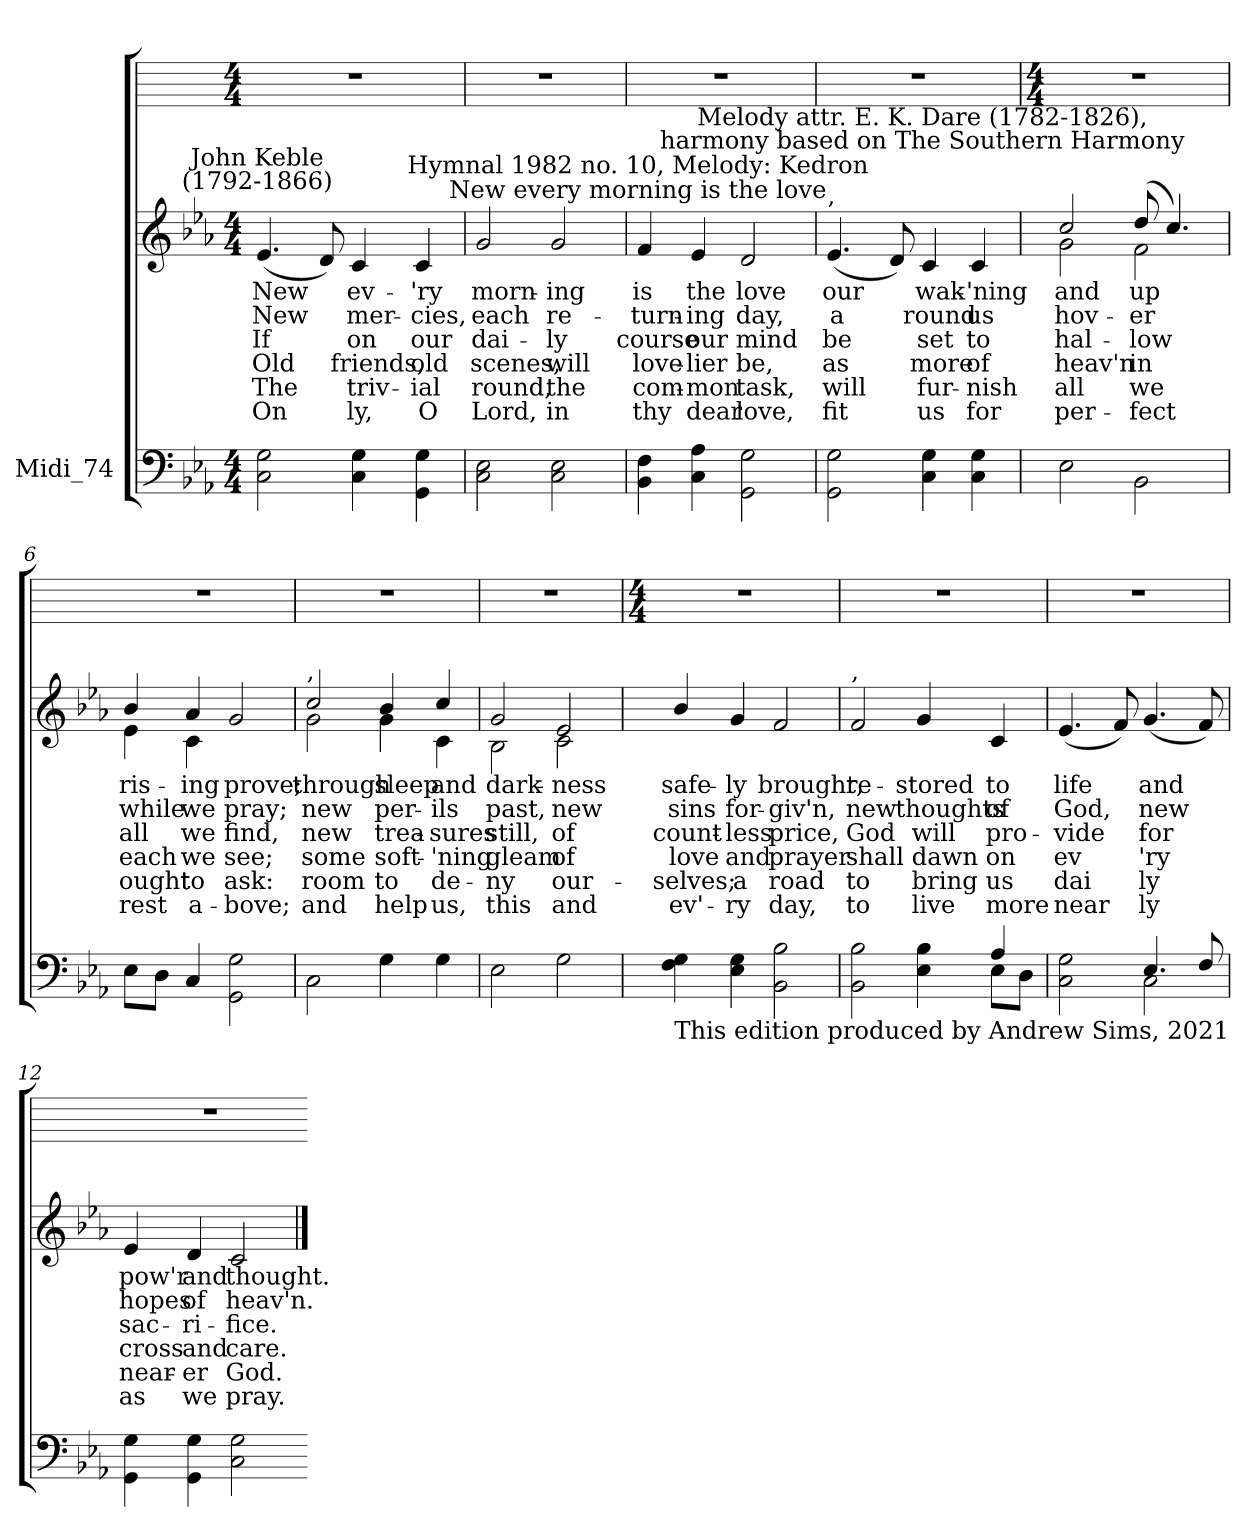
**kern	**kern	**text	**text	**text	**text	**text	**text	**kern
*part3	*part2	*part2	*part2	*part2	*part2	*part2	*part2	*part1
*staff3	*staff2	*staff2	*staff2	*staff2	*staff2	*staff2	*staff2	*staff1
*I"Midi_74	*	*	*	*	*	*	*	*
*clefF4	*clefG2	*	*	*	*	*	*	*
*k[b-e-a-]	*k[b-e-a-]	*	*	*	*	*	*	*
*E-:	*E-:	*	*	*	*	*	*	*
*M4/4	*M4/4	*	*	*	*	*	*	*M4/4
=1	=1	=1	=1	=1	=1	=1	=1	=1
*^	*	*	*	*	*	*	*	*
!	!	!LO:TX:a:cj:t=John Keble\n(1792-1866)	!	!	!	!	!	!	!
!	!	!	!LO:LY:b	!LO:LY:b	!LO:LY:b	!LO:LY:b	!LO:LY:b	!LO:LY:b	!
1ryy	2C\ 2G\	(<4.e-	New	New	If	Old	The	On	1r
.	.	8d)	.	.	.	.	.	.	.
!	!	!	!LO:LY:b	!LO:LY:b	!LO:LY:b	!LO:LY:b	!LO:LY:b	!LO:LY:b	!
.	4C\ 4G\	4c	ev-	-mer-	-on	friends,	triv-	-ly,	.
!	!	!	!LO:LY:b	!LO:LY:b	!LO:LY:b	!LO:LY:b	!LO:LY:b	!LO:LY:b	!
.	4GG\ 4G\	4c	'ry	cies,	our	old	ial	O	.
=2	=2	=2	=2	=2	=2	=2	=2	=2	=2
!	!	!	!LO:LY:b	!LO:LY:b	!LO:LY:b	!LO:LY:b	!LO:LY:b	!LO:LY:b	!
1ryy	2C\ 2E-\	2g	morn-	-each	dai-	-scenes,	round,	Lord,	1r
!	!	!	!LO:LY:b	!LO:LY:b	!LO:LY:b	!LO:LY:b	!LO:LY:b	!LO:LY:b	!
.	2C\ 2E-\	2g	ing	re-	-ly	will	the	in	.
=3	=3	=3	=3	=3	=3	=3	=3	=3	=3
!	!	!LO:TX:a:cj:t=New every morning is the love	!	!	!	!	!	!	!
!	!	!LO:TX:a:cj:t=Hymnal 1982 no. 10, Melody&colon; Kedron	!	!	!	!	!	!	!
!	!	!	!LO:LY:b	!LO:LY:b	!LO:LY:b	!LO:LY:b	!LO:LY:b	!LO:LY:b	!
1ryy	4BB-\ 4F\	4f	is	turn-	-course	love-	-com-	-thy	1r
!	!	!	!LO:LY:b	!LO:LY:b	!LO:LY:b	!LO:LY:b	!LO:LY:b	!LO:LY:b	!
.	4C\ 4A-\	4e-	the	ing	our	lier	mon	dear	.
!	!	!	!LO:LY:b	!LO:LY:b	!LO:LY:b	!LO:LY:b	!LO:LY:b	!LO:LY:b	!
.	2GG\ 2G\	2d	love	day,	mind	be,	task,	love,	.
=4	=4	=4	=4	=4	=4	=4	=4	=4	=4
!	!	!LO:TX:a:t=,	!	!	!	!	!	!	!
!	!	!	!LO:LY:b	!LO:LY:b	!LO:LY:b	!LO:LY:b	!LO:LY:b	!LO:LY:b	!
1ryy	2GG\ 2G\	(<4.e-	our	a	be	as	will	fit	1r
.	.	8d)	.	.	.	.	.	.	.
!	!	!LO:TX:a:cj:t=Melody attr. E. K. Dare (1782-1826),\nharmony based on The Southern Harmony	!	!	!	!	!	!	!
!	!	!	!LO:LY:b	!LO:LY:b	!LO:LY:b	!LO:LY:b	!LO:LY:b	!LO:LY:b	!
.	4C\ 4G\	4c	wak-	-round	set	more	fur-	-us	.
!	!	!	!LO:LY:b	!LO:LY:b	!LO:LY:b	!LO:LY:b	!LO:LY:b	!LO:LY:b	!
.	4C\ 4G\	4c	'ning	us	to	of	nish	for	.
!!LO:LB:g=z
=5	=5	=5	=5	=5	=5	=5	=5	=5	=5
*	*	*	*	*	*	*	*	*	*M4/4
!	!	!	!LO:LY:b	!LO:LY:b	!LO:LY:b	!LO:LY:b	!LO:LY:b	!LO:LY:b	!
*	*	*^	*	*	*	*	*	*	*
1ryy	2E-\	2cc/	2g\	and	hov-	-hal-	-heav'n	all	per-	1r
!	!	!	!	!LO:LY:b	!LO:LY:b	!LO:LY:b	!LO:LY:b	!LO:LY:b	!LO:LY:b	!
.	2BB-\	(>8dd/	2f\	-up	er	low	in	we	fect	.
.	.	4.cc/)	.	.	.	.	.	.	.	.
=6	=6	=6	=6	=6	=6	=6	=6	=6	=6	=6
!	!	!	!	!LO:LY:b	!LO:LY:b	!LO:LY:b	!LO:LY:b	!LO:LY:b	!LO:LY:b	!
1ryy	8E-\L	4b-/	4e-\	ris-	-while	all	each	ought	rest	1r
.	8D\J	.	.	.	.	.	.	.	.	.
!	!	!	!	!LO:LY:b	!LO:LY:b	!LO:LY:b	!LO:LY:b	!LO:LY:b	!LO:LY:b	!
.	4C/	4a-/	4c\	ing	we	we	we	to	a-	.
!	!	!	!	!LO:LY:b	!LO:LY:b	!LO:LY:b	!LO:LY:b	!LO:LY:b	!LO:LY:b	!
.	2GG\ 2G\	2g/	2ryy	-prove;	pray;	find,	see;	ask:	bove;	.
=7	=7	=7	=7	=7	=7	=7	=7	=7	=7	=7
!	!	!LO:TX:a:t=,	!	!	!	!	!	!	!	!
!	!	!	!	!LO:LY:b	!LO:LY:b	!LO:LY:b	!LO:LY:b	!LO:LY:b	!LO:LY:b	!
1ryy	2C\	2cc/	2g\	through	new	new	some	room	and	1r
!	!	!	!	!LO:LY:b	!LO:LY:b	!LO:LY:b	!LO:LY:b	!LO:LY:b	!LO:LY:b	!
.	4G\	4b-/	4g\	sleep	per-	-trea-	-soft-	-to	help	.
!	!	!	!	!LO:LY:b	!LO:LY:b	!LO:LY:b	!LO:LY:b	!LO:LY:b	!LO:LY:b	!
.	4G\	4cc/	4c\	and	ils	sures	'ning	de-	-us,	.
=8	=8	=8	=8	=8	=8	=8	=8	=8	=8	=8
!	!	!	!	!LO:LY:b	!LO:LY:b	!LO:LY:b	!LO:LY:b	!LO:LY:b	!LO:LY:b	!
1ryy	2E-\	2g/	2B-\	dark-	-past,	still,	gleam	ny	this	1r
!	!	!	!	!LO:LY:b	!LO:LY:b	!LO:LY:b	!LO:LY:b	!LO:LY:b	!LO:LY:b	!
.	2G\	2e-/	2c\	ness	new	of	of	our-	-and	.
*	*	*v	*v	*	*	*	*	*	*	*
!!LO:LB:g=z
=9	=9	=9	=9	=9	=9	=9	=9	=9	=9
*	*	*	*	*	*	*	*	*	*M4/4
*	*	*^	*	*	*	*	*	*	*
!LO:TX:b:t=This edition produced by Andrew Sims, 2021	!	!	!	!	!	!	!	!	!	!
!	!	!	!	!LO:LY:b	!LO:LY:b	!LO:LY:b	!LO:LY:b	!LO:LY:b	!LO:LY:b	!
*	*	*v	*v	*	*	*	*	*	*	*
1ryy	4F\ 4G\	4b-/	safe-	-sins	count-	-love	selves;	ev'-	1r
!	!	!	!LO:LY:b	!LO:LY:b	!LO:LY:b	!LO:LY:b	!LO:LY:b	!LO:LY:b	!
.	4E-\ 4G\	4g	-ly	for-	-less	and	a	ry	.
!	!	!	!LO:LY:b	!LO:LY:b	!LO:LY:b	!LO:LY:b	!LO:LY:b	!LO:LY:b	!
.	2BB-\ 2B-\	2f	brought,	giv'n,	price,	prayer	road	day,	.
=10	=10	=10	=10	=10	=10	=10	=10	=10	=10
!	!	!LO:TX:a:t=,	!	!	!	!	!	!	!
!	!	!	!LO:LY:b	!LO:LY:b	!LO:LY:b	!LO:LY:b	!LO:LY:b	!LO:LY:b	!
2.ryy	2BB-\ 2B-\	2f	re-	-new	God	shall	to	to	1r
!	!	!	!LO:LY:b	!LO:LY:b	!LO:LY:b	!LO:LY:b	!LO:LY:b	!LO:LY:b	!
.	4E-\ 4B-\	4g	stored	thoughts	will	dawn	bring	live	.
!	!	!	!LO:LY:b	!LO:LY:b	!LO:LY:b	!LO:LY:b	!LO:LY:b	!LO:LY:b	!
4A-/	8E-\L	4c	to	of	pro-	-on	us	more	.
.	8D\J	.	.	.	.	.	.	.	.
=11	=11	=11	=11	=11	=11	=11	=11	=11	=11
!	!	!	!LO:LY:b	!LO:LY:b	!LO:LY:b	!LO:LY:b	!LO:LY:b	!LO:LY:b	!
2ryy	2C\ 2G\	(<4.e-	life	God,	vide	ev	dai	near	1r
.	.	8f)	.	.	.	.	.	.	.
!	!	!	!LO:LY:b	!LO:LY:b	!LO:LY:b	!LO:LY:b	!LO:LY:b	!LO:LY:b	!
4.E-/	2C\	(<4.g	and	new	for	'ry	ly	ly	.
8F/	.	8f)	.	.	.	.	.	.	.
=12	=12	=12	=12	=12	=12	=12	=12	=12	=12
!	!	!	!LO:LY:b	!LO:LY:b	!LO:LY:b	!LO:LY:b	!LO:LY:b	!LO:LY:b	!
1ryy	4GG\ 4G\	4e-	pow'r	hopes	sac-	-cross	near-	-as	1r
!	!	!	!LO:LY:b	!LO:LY:b	!LO:LY:b	!LO:LY:b	!LO:LY:b	!LO:LY:b	!
.	4GG\ 4G\	4d	and	of	ri-	-and	er	we	.
!	!	!	!LO:LY:b	!LO:LY:b	!LO:LY:b	!LO:LY:b	!LO:LY:b	!LO:LY:b	!
.	2C\ 2G\	2c	thought.	heav'n.	fice.	care.	God.	pray.	.
*v	*v	*	*	*	*	*	*	*	*
==	==	=	=	=	=	=	=	=
*-	*-	*-	*-	*-	*-	*-	*-	*-
